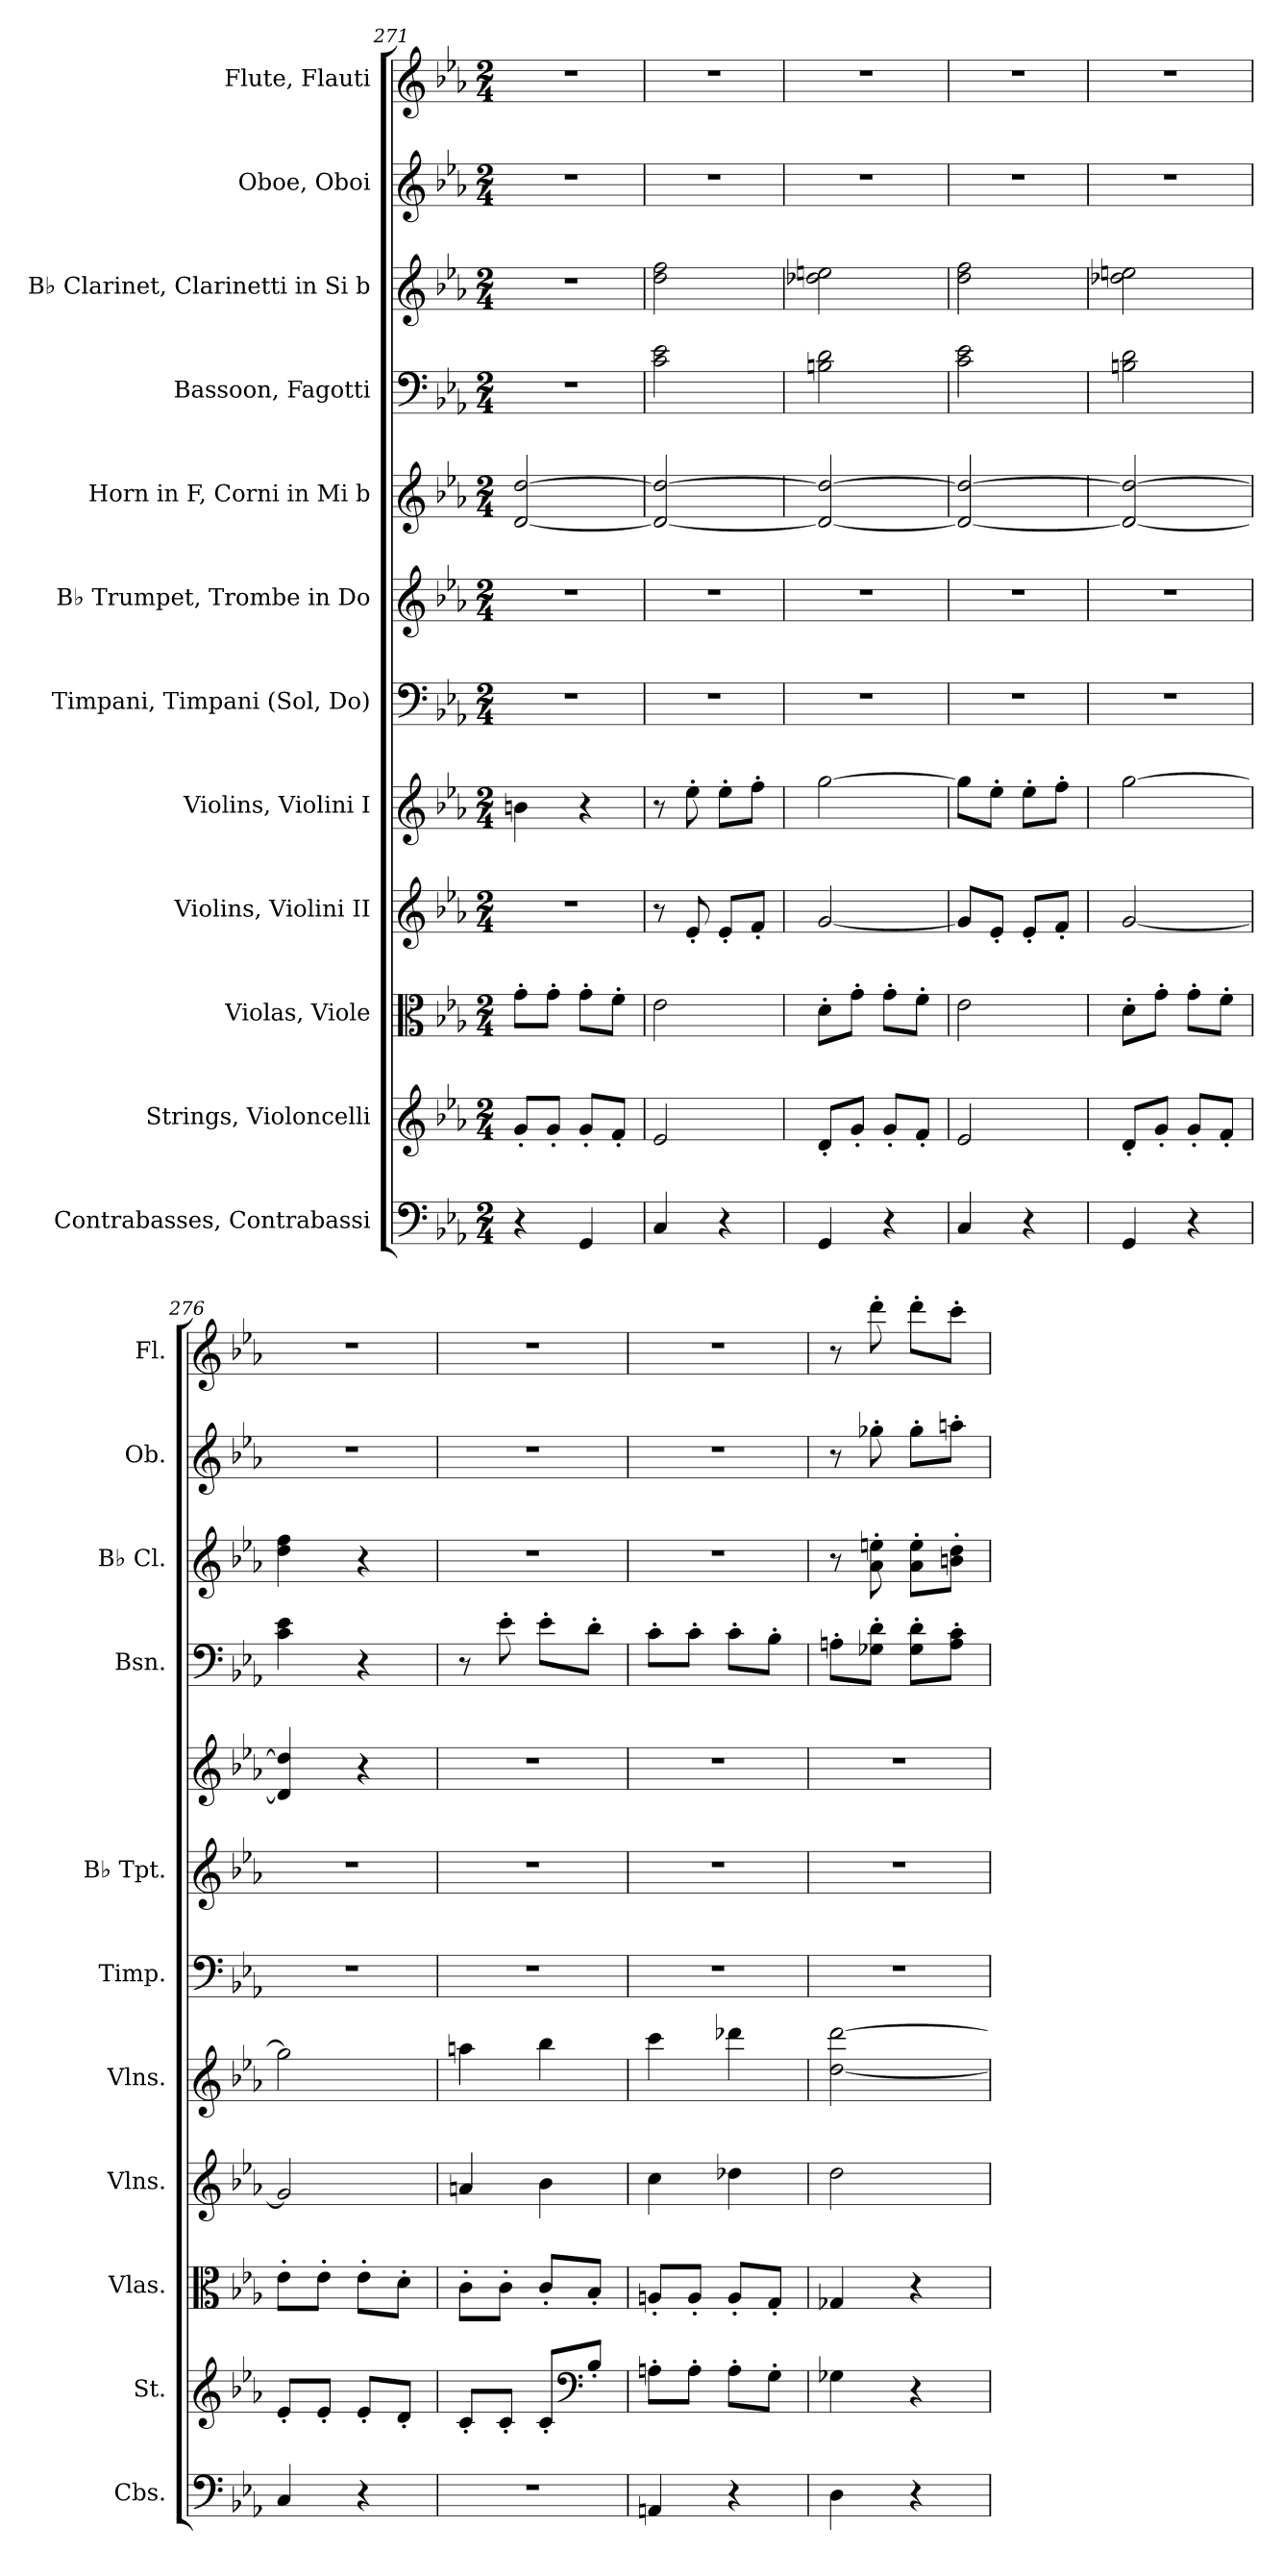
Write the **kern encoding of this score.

**kern	**kern	**kern	**kern	**kern	**kern	**kern	**kern	**kern	**kern	**kern	**kern
*part12	*part11	*part10	*part9	*part8	*part7	*part6	*part5	*part4	*part3	*part2	*part1
*staff12	*staff11	*staff10	*staff9	*staff8	*staff7	*staff6	*staff5	*staff4	*staff3	*staff2	*staff1
*I"Contrabasses, Contrabassi	*I"Strings, Violoncelli	*I"Violas, Viole	*I"Violins, Violini II	*I"Violins, Violini I	*I"Timpani, Timpani (Sol, Do)	*I"B♭ Trumpet, Trombe in Do	*I"Horn in F, Corni in Mi b	*I"Bassoon, Fagotti	*I"B♭ Clarinet, Clarinetti in Si b	*I"Oboe, Oboi	*I"Flute, Flauti
*I'Cbs.	*I'St.	*I'Vlas.	*I'Vlns.	*I'Vlns.	*I'Timp.	*I'B♭ Tpt.	*	*I'Bsn.	*I'B♭ Cl.	*I'Ob.	*I'Fl.
*clefF4	*clefG2	*clefC3	*clefG2	*clefG2	*clefF4	*clefG2	*clefG2	*clefF4	*clefG2	*clefG2	*clefG2
*ITrd7c12	*	*	*	*	*	*ITrd1c2	*ITrd4c7	*	*ITrd1c2	*	*
*k[b-e-a-]	*k[b-e-a-]	*k[b-e-a-]	*k[b-e-a-]	*k[b-e-a-]	*k[b-e-a-]	*k[b-e-a-d-g-]	*k[b-e-a-d-]	*k[b-e-a-]	*k[b-e-a-d-g-]	*k[b-e-a-]	*k[b-e-a-]
*M2/4	*M2/4	*M2/4	*M2/4	*M2/4	*M2/4	*M2/4	*M2/4	*M2/4	*M2/4	*M2/4	*M2/4
*MM171	*MM171	*MM171	*MM171	*MM171	*MM171	*MM171	*MM171	*MM171	*MM171	*MM171	*MM171
=271	=271	=271	=271	=271	=271	=271	=271	=271	=271	=271	=271
4r	8g'/L	8g'\L	2r	4bn\	2r	2r	[2G/ [2g/	2r	2r	2r	2r
.	8g'/J	8g'\J	.	.	.	.	.	.	.	.	.
4GGG/	8g'/L	8g'\L	.	4r	.	.	.	.	.	.	.
.	8f'/J	8f'\J	.	.	.	.	.	.	.	.	.
!!LO:PB:g=z
=272	=272	=272	=272	=272	=272	=272	=272	=272	=272	=272	=272
4CC/	2e-/	2e-\	8r	8r	2r	2r	2G/_ 2g/_	2c\ 2e-\	2cc\ 2ee-\	2r	2r
.	.	.	8e-'/	8ee-'\	.	.	.	.	.	.	.
4r	.	.	8e-'/L	8ee-'\L	.	.	.	.	.	.	.
.	.	.	8f'/J	8ff'\J	.	.	.	.	.	.	.
=273	=273	=273	=273	=273	=273	=273	=273	=273	=273	=273	=273
4GGG/	8d'/L	8d'\L	[2g/	[2gg\	2r	2r	2G/_ 2g/_	2Bn\ 2d\	2cc-X\ 2ddn\	2r	2r
.	8g'/J	8g'\J	.	.	.	.	.	.	.	.	.
4r	8g'/L	8g'\L	.	.	.	.	.	.	.	.	.
.	8f'/J	8f'\J	.	.	.	.	.	.	.	.	.
=274	=274	=274	=274	=274	=274	=274	=274	=274	=274	=274	=274
4CC/	2e-/	2e-\	8g/L]	8gg\L]	2r	2r	2G/_ 2g/_	2c\ 2e-\	2cc\ 2ee-\	2r	2r
.	.	.	8e-'/J	8ee-'\J	.	.	.	.	.	.	.
4r	.	.	8e-'/L	8ee-'\L	.	.	.	.	.	.	.
.	.	.	8f'/J	8ff'\J	.	.	.	.	.	.	.
=275	=275	=275	=275	=275	=275	=275	=275	=275	=275	=275	=275
4GGG/	8d'/L	8d'\L	[2g/	[2gg\	2r	2r	2G/_ 2g/_	2Bn\ 2d\	2cc-X\ 2ddn\	2r	2r
.	8g'/J	8g'\J	.	.	.	.	.	.	.	.	.
4r	8g'/L	8g'\L	.	.	.	.	.	.	.	.	.
.	8f'/J	8f'\J	.	.	.	.	.	.	.	.	.
=276	=276	=276	=276	=276	=276	=276	=276	=276	=276	=276	=276
4CC/	8e-'/L	8e-'\L	2g/]	2gg\]	2r	2r	4G/] 4g/]	4c\ 4e-\	4cc\ 4ee-\	2r	2r
.	8e-'/J	8e-'\J	.	.	.	.	.	.	.	.	.
4r	8e-'/L	8e-'\L	.	.	.	.	4r	4r	4r	.	.
.	8d'/J	8d'\J	.	.	.	.	.	.	.	.	.
=277	=277	=277	=277	=277	=277	=277	=277	=277	=277	=277	=277
2r	8c'/L	8c'\L	4an/	4aan\	2r	2r	2r	8r	2r	2r	2r
.	8c'/J	8c'\J	.	.	.	.	.	8e-'\	.	.	.
.	8c'/L	8c'/L	4b-\	4bb-\	.	.	.	8e-'\L	.	.	.
*	*clefF4	*	*	*	*	*	*	*	*	*	*
.	8B-'/J	8B-'/J	.	.	.	.	.	8d'\J	.	.	.
=278	=278	=278	=278	=278	=278	=278	=278	=278	=278	=278	=278
4AAAn/	8An'\L	8An'/L	4cc\	4ccc\	2r	2r	2r	8c'\L	2r	2r	2r
.	8A'\J	8A'/J	.	.	.	.	.	8c'\J	.	.	.
4r	8A'\L	8A'/L	4dd-X\	4ddd-X\	.	.	.	8c'\L	.	.	.
.	8G'\J	8G'/J	.	.	.	.	.	8B-'\J	.	.	.
!!LO:PB:g=z
=279	=279	=279	=279	=279	=279	=279	=279	=279	=279	=279	=279
*	*	*	*	*	*	*	*	*	*	*	*MM176
4DD\	4G-X\	4G-X/	2dd\	[2dd\ [2ddd\	2r	2r	2r	8An'\L	8r	8r	8r
.	.	.	.	.	.	.	.	8G-X\' 8d\'J	8g-\' 8ddn\'	8gg-X'\	8ddd'\
4r	4r	4r	.	.	.	.	.	8G-\' 8d\'L	8g-\' 8dd\'L	8gg-'\L	8ddd'\L
.	.	.	.	.	.	.	.	8A\' 8c\'J	8an\' 8cc\'J	8aan'\J	8ccc'\J
=	=	=	=	=	=	=	=	=	=	=	=
*-	*-	*-	*-	*-	*-	*-	*-	*-	*-	*-	*-
